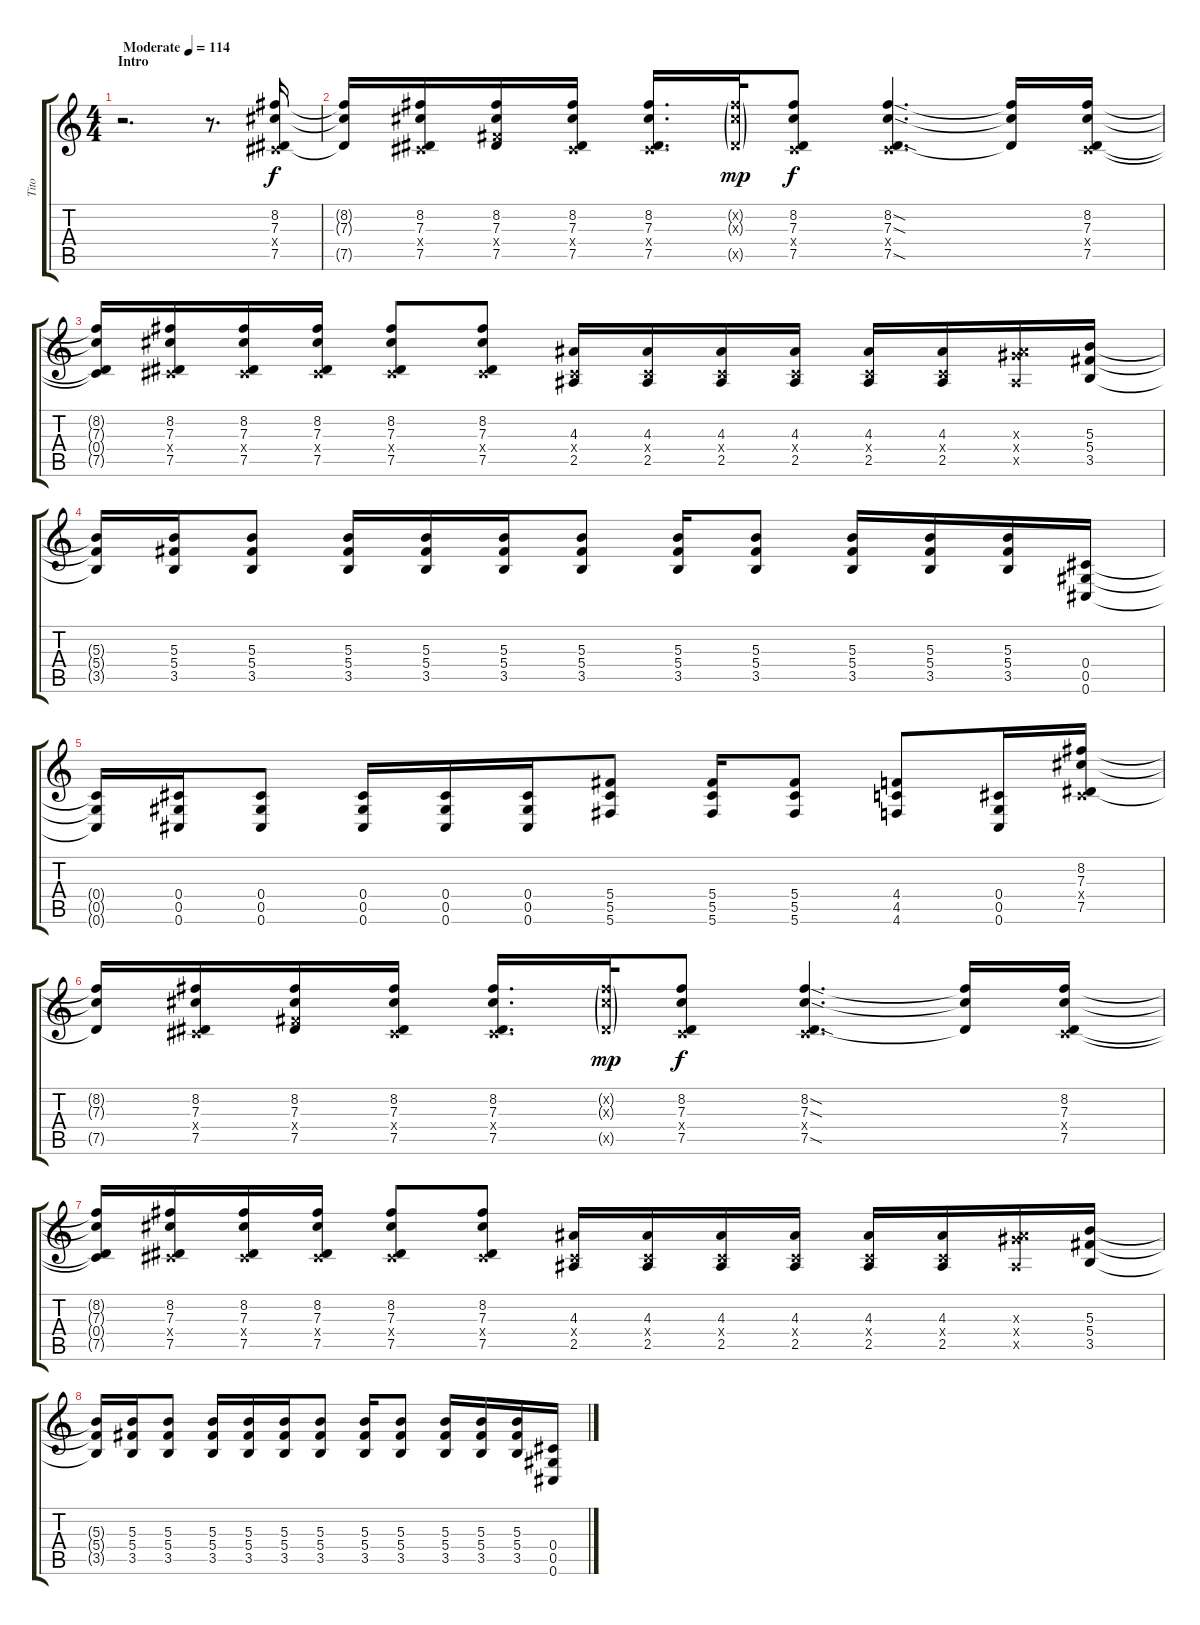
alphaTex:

\track ("Tito" "Tito") {instrument distortionguitar}
\staff {score tabs}
\tuning (Eb4 Bb3 Gb3 Db3 Ab2 Db2) {hide}
\ts (4 4)
\section ("" "Intro")
\tempo (114 "Moderate")
\clef g2
\ks c
r.2{d dy f instrument distortionguitar} r.8{d} (8.2 7.3 0.4{x} 7.5).16 |
(8.2{t} 7.3{t} 7.5{t}).16 (8.2 7.3 0.4{x} 7.5).16 (8.2 7.3 5.4{x} 7.5).16 (8.2 7.3 0.4{x} 7.5).16 (8.2 7.3 0.4{x} 7.5).16{d} (8.2{g x} 7.3{g x} 7.5{g x}).32{dy mp} (8.2 7.3 0.4{x} 7.5).8{dy f} (8.2{sod} 7.3{sod} 0.4{x} 7.5{sod}).4{d} (8.2{t} 7.3{t} 7.5{t}).16 (8.2 7.3 0.4{x} 7.5).16 |
(8.2{t} 7.3{t} 0.4{t} 7.5{t}).16 (8.2 7.3 0.4{x} 7.5).16 (8.2 7.3 0.4{x} 7.5).16 (8.2 7.3 0.4{x} 7.5).16 (8.2 7.3 0.4{x} 7.5).8 (8.2 7.3 0.4{x} 7.5).8 (4.3 0.4{x} 2.5).16 (4.3 0.4{x} 2.5).16 (4.3 0.4{x} 2.5).16 (4.3 0.4{x} 2.5).16 (4.3 0.4{x} 2.5).16 (4.3 0.4{x} 2.5).16 (4.3{x} 7.4{x} 2.5{x}).16 (5.3 5.4 3.5).16 |
(5.3{t} 5.4{t} 3.5{t}).16 (5.3 5.4 3.5).16 (5.3 5.4 3.5).8 (5.3 5.4 3.5).16 (5.3 5.4 3.5).16 (5.3 5.4 3.5).16 (5.3 5.4 3.5).8 (5.3 5.4 3.5).16 (5.3 5.4 3.5).8 (5.3 5.4 3.5).16 (5.3 5.4 3.5).16 (5.3 5.4 3.5).16 (0.4 0.5 0.6).16 |
(0.4{t} 0.5{t} 0.6{t}).16 (0.4 0.5 0.6).16 (0.4 0.5 0.6).8 (0.4 0.5 0.6).16 (0.4 0.5 0.6).16 (0.4 0.5 0.6).16 (5.4 5.5 5.6).8 (5.4 5.5 5.6).16 (5.4 5.5 5.6).8 (4.4 4.5 4.6).8 (0.4 0.5 0.6).16 (8.2 7.3 0.4{x} 7.5).16 |
(8.2{t} 7.3{t} 7.5{t}).16 (8.2 7.3 0.4{x} 7.5).16 (8.2 7.3 5.4{x} 7.5).16 (8.2 7.3 0.4{x} 7.5).16 (8.2 7.3 0.4{x} 7.5).16{d} (8.2{g x} 7.3{g x} 7.5{g x}).32{dy mp} (8.2 7.3 0.4{x} 7.5).8{dy f} (8.2{sod} 7.3{sod} 0.4{x} 7.5{sod}).4{d} (8.2{t} 7.3{t} 7.5{t}).16 (8.2 7.3 0.4{x} 7.5).16 |
(8.2{t} 7.3{t} 0.4{t} 7.5{t}).16 (8.2 7.3 0.4{x} 7.5).16 (8.2 7.3 0.4{x} 7.5).16 (8.2 7.3 0.4{x} 7.5).16 (8.2 7.3 0.4{x} 7.5).8 (8.2 7.3 0.4{x} 7.5).8 (4.3 0.4{x} 2.5).16 (4.3 0.4{x} 2.5).16 (4.3 0.4{x} 2.5).16 (4.3 0.4{x} 2.5).16 (4.3 0.4{x} 2.5).16 (4.3 0.4{x} 2.5).16 (4.3{x} 7.4{x} 2.5{x}).16 (5.3 5.4 3.5).16 |
(5.3{t} 5.4{t} 3.5{t}).16 (5.3 5.4 3.5).16 (5.3 5.4 3.5).8 (5.3 5.4 3.5).16 (5.3 5.4 3.5).16 (5.3 5.4 3.5).16 (5.3 5.4 3.5).8 (5.3 5.4 3.5).16 (5.3 5.4 3.5).8 (5.3 5.4 3.5).16 (5.3 5.4 3.5).16 (5.3 5.4 3.5).16 (0.4 0.5 0.6).16
